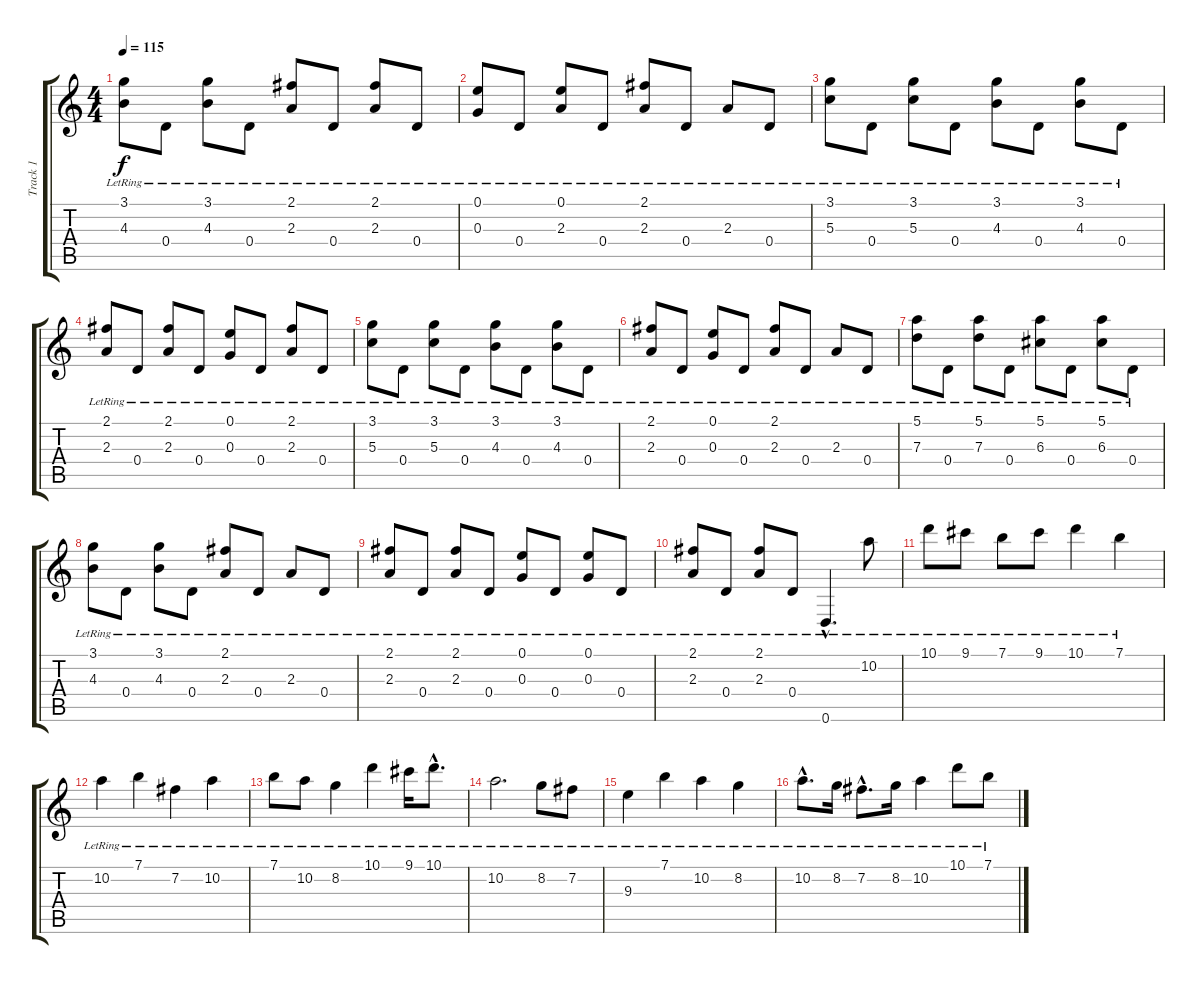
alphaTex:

\track ("Track 1" "Track 1") {instrument acousticguitarnylon}
\staff {score tabs}
\tuning (E4 B3 G3 D3 A2 D2) {hide}
\ts (4 4)
\tempo 115
\clef g2
\ks c
(3.1{lr} 4.3{lr}).8{dy f} 0.4{lr}.8 (3.1{lr} 4.3{lr}).8 0.4{lr}.8 (2.1{lr} 2.3{lr}).8 0.4{lr}.8 (2.1{lr} 2.3{lr}).8 0.4{lr}.8 |
(0.1{lr} 0.3{lr}).8 0.4{lr}.8 (0.1{lr} 2.3{lr}).8 0.4{lr}.8 (2.1{lr} 2.3{lr}).8 0.4{lr}.8 2.3{lr}.8 0.4{lr}.8 |
(3.1{lr} 5.3{lr}).8 0.4{lr}.8 (3.1{lr} 5.3{lr}).8 0.4{lr}.8 (3.1{lr} 4.3{lr}).8 0.4{lr}.8 (3.1{lr} 4.3{lr}).8 0.4{lr}.8 |
(2.1{lr} 2.3{lr}).8 0.4{lr}.8 (2.1{lr} 2.3{lr}).8 0.4{lr}.8 (0.1{lr} 0.3{lr}).8 0.4{lr}.8 (2.1{lr} 2.3{lr}).8 0.4{lr}.8 |
(3.1{lr} 5.3{lr}).8 0.4{lr}.8 (3.1{lr} 5.3{lr}).8 0.4{lr}.8 (3.1{lr} 4.3{lr}).8 0.4{lr}.8 (3.1{lr} 4.3{lr}).8 0.4{lr}.8 |
(2.1{lr} 2.3{lr}).8 0.4{lr}.8 (0.1{lr} 0.3{lr}).8 0.4{lr}.8 (2.1{lr} 2.3{lr}).8 0.4{lr}.8 2.3{lr}.8 0.4{lr}.8 |
(5.1{lr} 7.3{lr}).8 0.4{lr}.8 (5.1{lr} 7.3{lr}).8 0.4{lr}.8 (5.1{lr} 6.3{lr}).8 0.4{lr}.8 (5.1{lr} 6.3{lr}).8 0.4{lr}.8 |
(3.1{lr} 4.3{lr}).8 0.4{lr}.8 (3.1{lr} 4.3{lr}).8 0.4{lr}.8 (2.1{lr} 2.3{lr}).8 0.4{lr}.8 2.3{lr}.8 0.4{lr}.8 |
(2.1{lr} 2.3{lr}).8 0.4{lr}.8 (2.1{lr} 2.3{lr}).8 0.4{lr}.8 (0.1{lr} 0.3{lr}).8 0.4{lr}.8 (0.1{lr} 0.3{lr}).8 0.4{lr}.8 |
(2.1{lr} 2.3{lr}).8 0.4{lr}.8 (2.1{lr} 2.3{lr}).8 0.4{lr}.8 0.6{hac lr}.4{d} 10.2{lr}.8 |
10.1{lr}.8 9.1{lr}.8 7.1{lr}.8 9.1{lr}.8 10.1{lr}.4 7.1{lr}.4 |
10.2{lr}.4 7.1{lr}.4 7.2{lr}.4 10.2{lr}.4 |
7.1{lr}.8 10.2{lr}.8 8.2{lr}.4 10.1{lr}.4 9.1{lr}.16 10.1{hac lr}.8{d} |
10.2{lr}.2{d} 8.2{lr}.8 7.2{lr}.8 |
9.3{lr}.4 7.1{lr}.4 10.2{lr}.4 8.2{lr}.4 |
10.2{hac lr}.8{d} 8.2{lr}.16 7.2{hac lr}.8{d} 8.2{lr}.16 10.2{lr}.4 10.1{lr}.8 7.1{lr}.8
